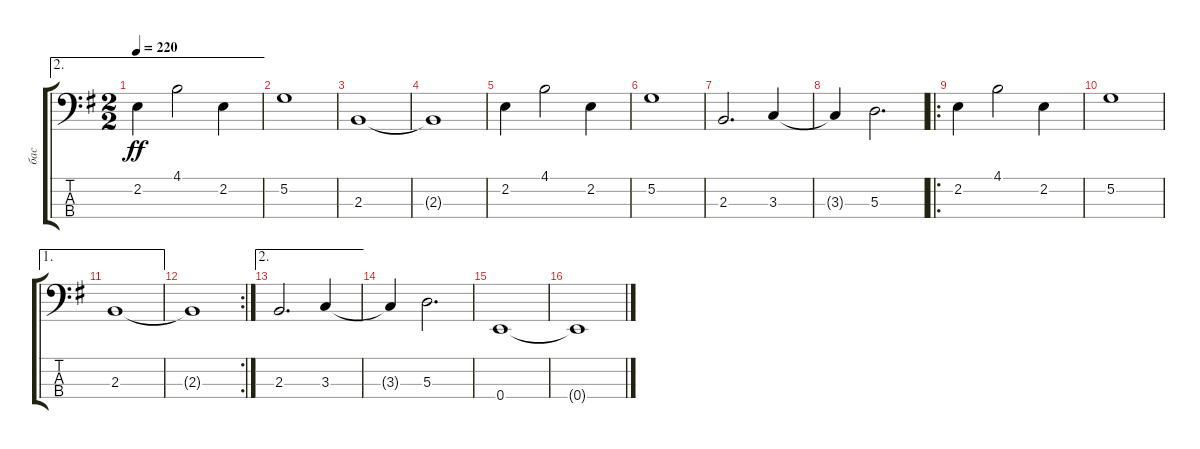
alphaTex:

\track ("бас" "бас") {instrument electricbassfinger}
\staff {score tabs}
\tuning (G2 D2 A1 E1) {hide}
\ae 2
\ts (2 2)
\tempo 220
\clef f4
\ks eminor
2.2.4{dy ff} 4.1.2 2.2.4 |
5.2.1 |
2.3.1 |
2.3{t}.1 |
2.2.4 4.1.2 2.2.4 |
5.2.1 |
2.3.2{d} 3.3.4 |
3.3{t}.4 5.3.2{d} |
\ro
2.2.4 4.1.2 2.2.4 |
5.2.1 |
\ae 1
2.3.1 |
\rc 2
2.3{t}.1 |
\ae 2
2.3.2{d} 3.3.4 |
3.3{t}.4 5.3.2{d} |
0.4.1 |
0.4{t}.1
